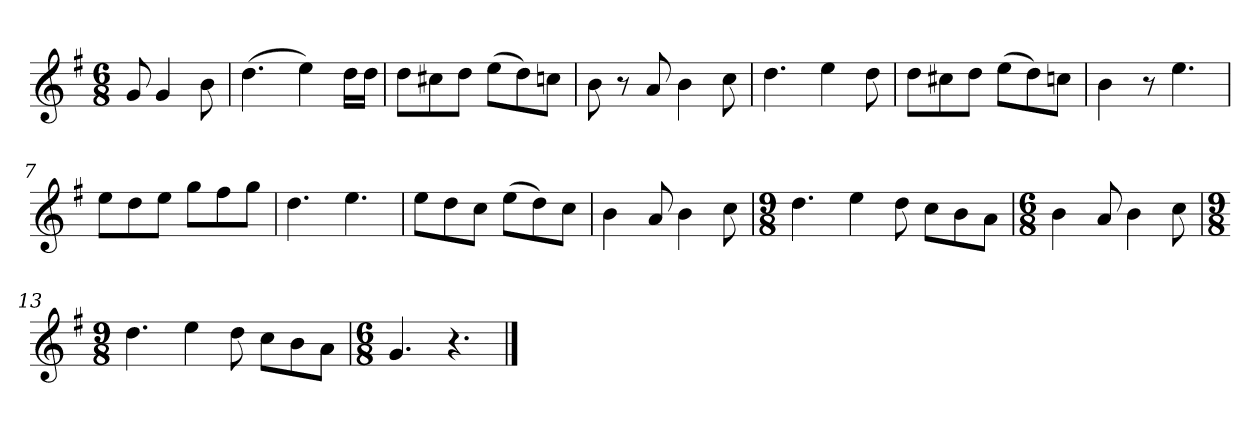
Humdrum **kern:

**kern
*part1
*staff1
*k[f#]
*M6/8
*MM120
=
8g
4g
8b
=1
(4.dd
4ee)
16ddLL
16ddJJ
=2
8ddL
8cc#X
8ddJ
(8eeL
8dd)
8ccnJ
=3
8b
8r
8a
4b
8cc
=4
4.dd
4ee
8dd
=5
8ddL
8cc#X
8ddJ
(8eeL
8dd)
8ccnJ
=6
4b
8r
4.ee
=7
8eeL
8dd
8eeJ
8ggL
8ff#
8ggJ
=8
4.dd
4.ee
=9
8eeL
8dd
8ccJ
(8eeL
8dd)
8ccJ
=10
4b
8a
4b
8cc
=11
*M9/8
4.dd
4ee
8dd
8ccL
8b
8aJ
=12
*M6/8
4b
8a
4b
8cc
=13
*M9/8
4.dd
4ee
8dd
8ccL
8b
8aJ
=14
*M6/8
4.g
4.r
==
*-
